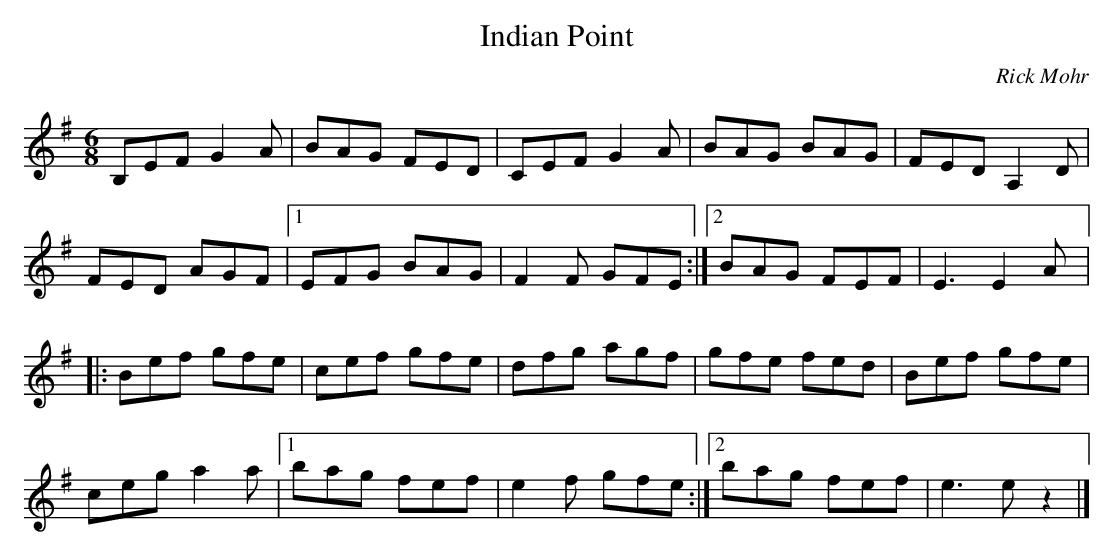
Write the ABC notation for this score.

X:1
T:Indian Point
C:Rick Mohr
M:6/8
L:1/8
K:Em
B,EF G2A | BAG FED | CEF G2A | BAG BAG | FED A,2D |
FED AGF |1 EFG BAG | F2F GFE :|2 BAG FEF | E3 E2A |:
Bef gfe | cef gfe | dfg agf | gfe fed | Bef gfe |
ceg a2a |1 bag fef | e2f gfe :|2 bag fef | e3 ez2 |]
